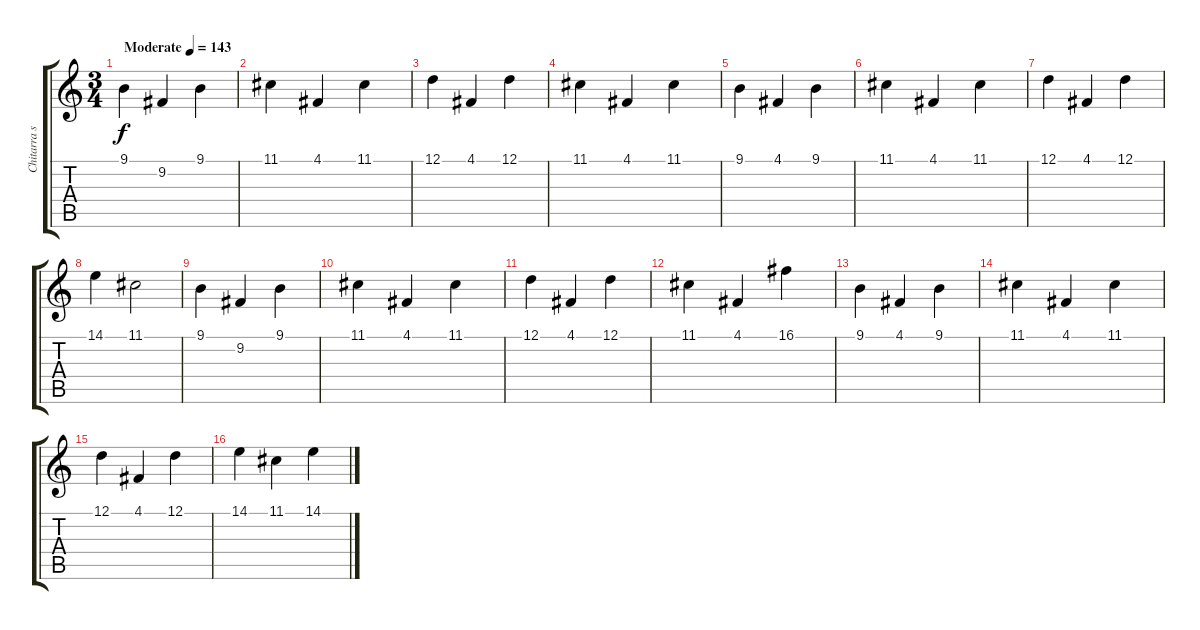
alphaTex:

\track ("Chitarra solo" "Chitarra s") {instrument acousticgrandpiano}
\staff {score tabs}
\tuning (D4 A3 F3 C3 G2 D2) {hide}
\ts (3 4)
\tempo (143 "Moderate")
\clef g2
\ks c
9.1.4{dy f instrument acousticgrandpiano} 9.2.4 9.1.4 |
11.1.4 4.1.4 11.1.4 |
12.1.4 4.1.4 12.1.4 |
11.1.4 4.1.4 11.1.4 |
9.1.4 4.1.4 9.1.4 |
11.1.4 4.1.4 11.1.4 |
12.1.4 4.1.4 12.1.4 |
14.1.4 11.1.2 |
9.1.4 9.2.4 9.1.4 |
11.1.4 4.1.4 11.1.4 |
12.1.4 4.1.4 12.1.4 |
11.1.4 4.1.4 16.1.4 |
9.1.4 4.1.4 9.1.4 |
11.1.4 4.1.4 11.1.4 |
12.1.4 4.1.4 12.1.4 |
14.1.4 11.1.4 14.1.4
